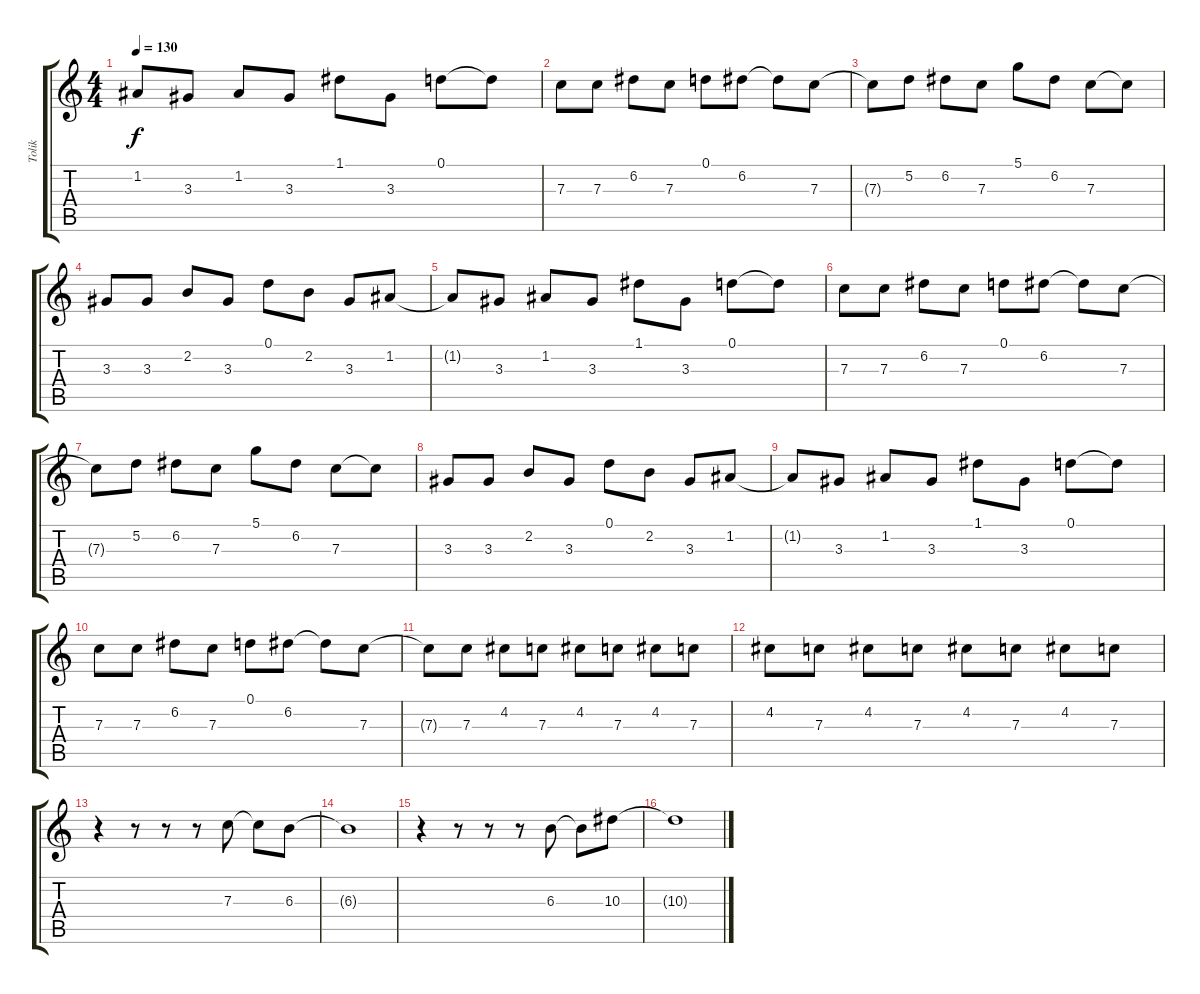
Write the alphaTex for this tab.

\track ("Tolik" "Tolik") {instrument distortionguitar}
\staff {score tabs}
\tuning (D4 A3 F3 C3 G2 C2) {hide}
\ts (4 4)
\tempo 130
\clef g2
\ks c
1.2{t}.8{dy f} 3.3.8 1.2.8 3.3.8 1.1.8 3.3.8 0.1.8 0.1{t}.8 |
7.3.8 7.3.8 6.2.8 7.3.8 0.1.8 6.2.8 6.2{t}.8 7.3.8 |
7.3{t}.8 5.2.8 6.2.8 7.3.8 5.1.8 6.2.8 7.3.8 7.3{t}.8 |
3.3.8 3.3.8 2.2.8 3.3.8 0.1.8 2.2.8 3.3.8 1.2.8 |
1.2{t}.8 3.3.8 1.2.8 3.3.8 1.1.8 3.3.8 0.1.8 0.1{t}.8 |
7.3.8 7.3.8 6.2.8 7.3.8 0.1.8 6.2.8 6.2{t}.8 7.3.8 |
7.3{t}.8 5.2.8 6.2.8 7.3.8 5.1.8 6.2.8 7.3.8 7.3{t}.8 |
3.3.8 3.3.8 2.2.8 3.3.8 0.1.8 2.2.8 3.3.8 1.2.8 |
1.2{t}.8 3.3.8 1.2.8 3.3.8 1.1.8 3.3.8 0.1.8 0.1{t}.8 |
7.3.8 7.3.8 6.2.8 7.3.8 0.1.8 6.2.8 6.2{t}.8 7.3.8 |
7.3{t}.8 7.3.8 4.2.8 7.3.8 4.2.8 7.3.8 4.2.8 7.3.8 |
4.2.8 7.3.8 4.2.8 7.3.8 4.2.8 7.3.8 4.2.8 7.3.8 |
r.4 r.8 r.8 r.8 7.3.8 7.3{t}.8 6.3.8 |
6.3{t}.1 |
r.4 r.8 r.8 r.8 6.3.8 6.3{t}.8 10.3.8 |
10.3{t}.1
